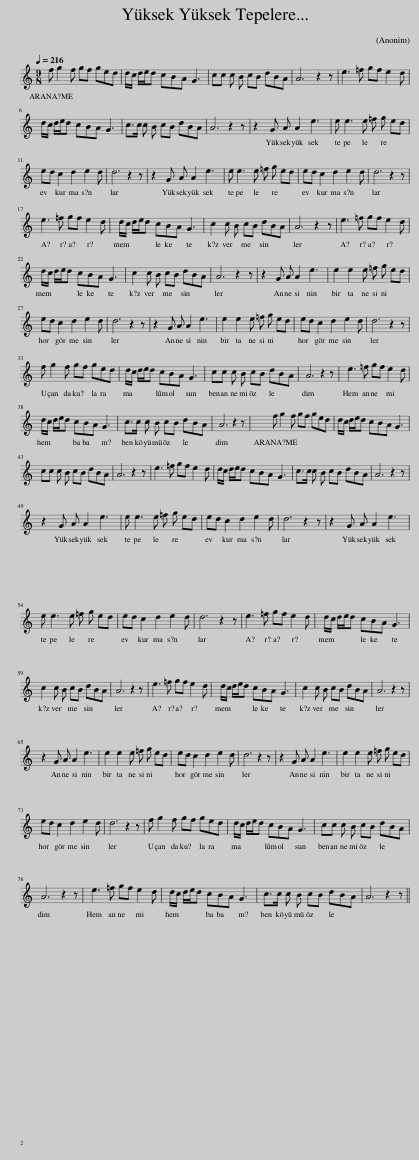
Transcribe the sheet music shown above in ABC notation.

X:1
L:1/8
Q:1/4=216
M:9/8
I:linebreak $
K:C
V:1 treble
V:1
 f g2 f gf ged | d/c/ d/e/d cBA G3 | cc c B cB dBA | A6 z2 z | e3 =f gf e2 d |$ %5
 d/c/ d/e/d cBA G3 | c>c c B cB dBA | A6 z2 z | z2 G A A2 e3 | e e3 e =f g ed |$ %10
 ed c2 d2 e2 d | d6 z2 z | z2 G A A2 e3 | e e3 e =f g ed | ed c2 d2 e2 d | %15
 d6 z2 z |$ e3 =f gf e2 d | d/c/ d/e/d cBA G3 | c2 c B cB dBA | A6 z2 z | %20
 e3 =f gf e2 d |$ d/c/ d/e/d cBA G3 | c2 c B cB dBA | A6 z2 z | z2 G A A2 e3 | %25
 e2 e2 e =f g ed |$ ed c2 d2 e2 d | d6 z2 z | z2 G A A2 e3 | e2 e2 e =f g ed | %30
 ed c2 d2 e2 d | d6 z2 z |$ f g2 f gf ged | d/c/ d/e/d cBA G3 | cc c B cB dBA | %35
 A6 z2 z | e3 =f gf e2 d |$ d/c/ d/e/d cBA G3 | c>c c B cB dBA | A6 z2 z | %40
 f g2 f gf ged | d/c/ d/e/d cBA G3 |$ cc c B cB dBA | A6 z2 z | e3 =f gf e2 d | %45
 d/c/ d/e/d cBA G3 | c>c c B cB dBA | A6 z2 z |$ z2 G A A2 e3 | e e3 e =f g ed | %50
 ed c2 d2 e2 d | d6 z2 z | z2 G A A2 e3 |$ e e3 e =f g ed | ed c2 d2 e2 d | %55
 d6 z2 z | e3 =f gf e2 d | d/c/ d/e/d cBA G3 |$ c2 c B cB dBA | A6 z2 z | %60
 e3 =f gf e2 d | d/c/ d/e/d cBA G3 | c2 c B cB dBA | A6 z2 z |$ z2 G A A2 e3 | %65
 e2 e2 e =f g ed | ed c2 d2 e2 d | d6 z2 z | z2 G A A2 e3 | e2 e2 e =f g ed |$ %70
 ed c2 d2 e2 d | d6 z2 z | f g2 f gf ged | d/c/ d/e/d cBA G3 | cc c B cB dBA |$ %75
 A6 z2 z | e3 =f gf e2 d | d/c/ d/e/d cBA G3 | c>c c B cB dBA | A6 z2 z || %80
